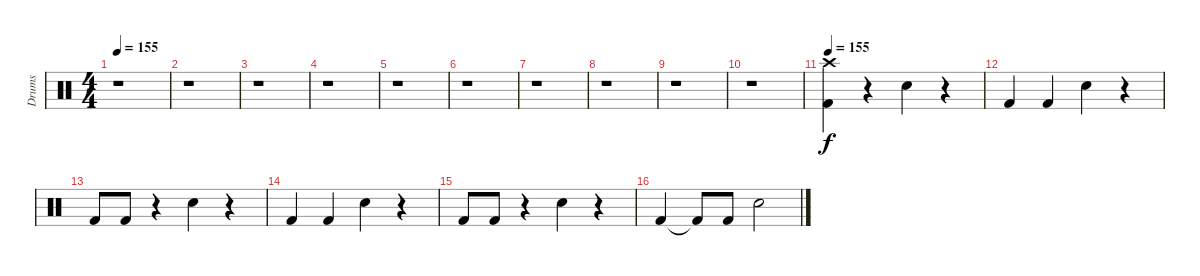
\track ("Drums" "Drums") {instrument percussion}
\staff {score}
\articulation defaults
\ts (4 4)
\tempo 155
\clef neutral
\ks c
r.1{dy f} |
r.1 |
r.1 |
r.1 |
r.1 |
r.1 |
r.1 |
r.1 |
r.1 |
r.1 |
\tempo 155
("Crash high (hit)" "Kick (hit) 2").4 r.4 "Electric Snare (hit)".4 r.4 |
"Kick (hit) 2".4 "Kick (hit) 2".4 "Electric Snare (hit)".4 r.4 |
"Kick (hit) 2".8 "Kick (hit) 2".8 r.4 "Electric Snare (hit)".4 r.4 |
"Kick (hit) 2".4 "Kick (hit) 2".4 "Electric Snare (hit)".4 r.4 |
"Kick (hit) 2".8 "Kick (hit) 2".8 r.4 "Electric Snare (hit)".4 r.4 |
"Kick (hit) 2".4 "Kick (hit) 2"{t}.8 "Kick (hit) 2".8 "Electric Snare (hit)".2
